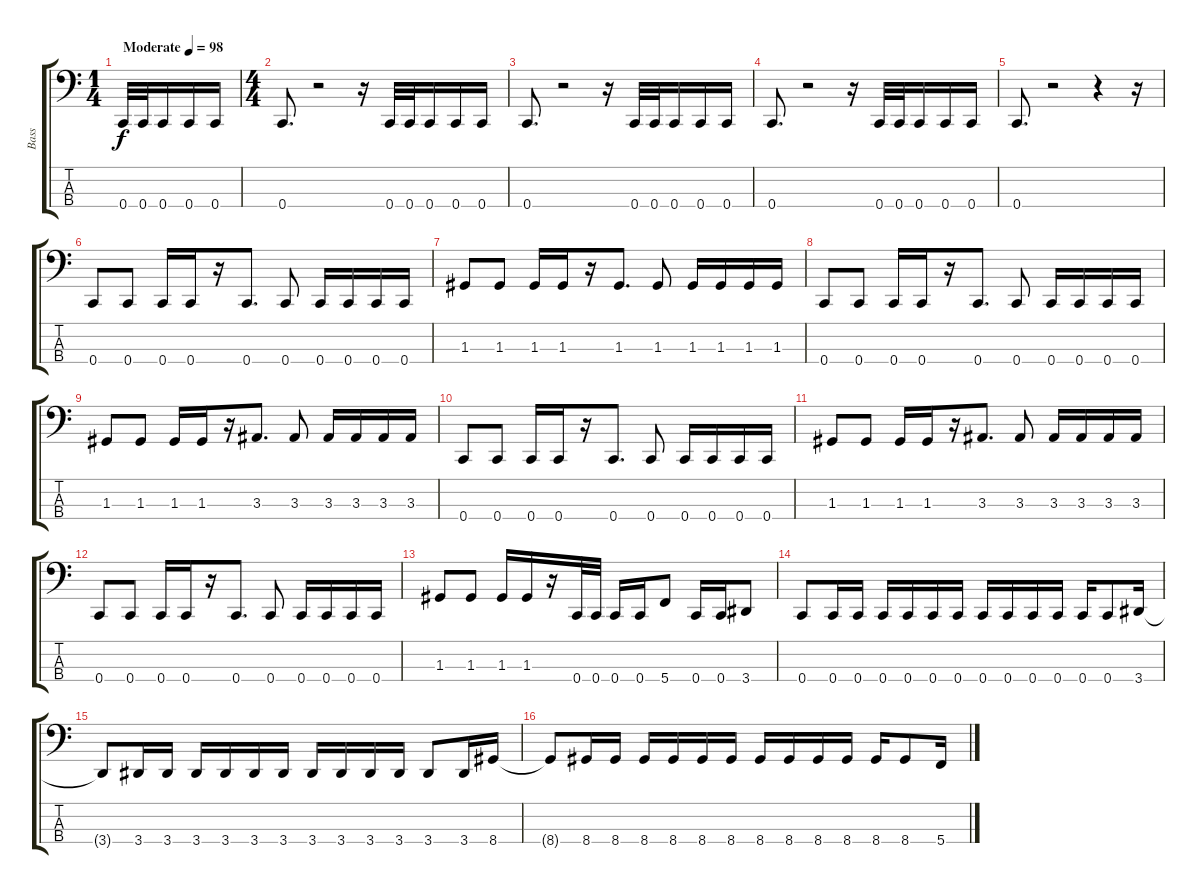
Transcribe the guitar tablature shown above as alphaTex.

\track ("Bass" "Bass") {instrument electricbassfinger}
\staff {score tabs}
\tuning (F2 C2 G1 C1) {hide}
\ts (1 4)
\tempo (98 "Moderate")
\clef f4
\ks c
0.4.32{dy f instrument electricbassfinger} 0.4.32 0.4.16 0.4.16 0.4.16 |
\ts (4 4)
0.4.8{d} r.2 r.16 0.4.32 0.4.32 0.4.16 0.4.16 0.4.16 |
0.4.8{d} r.2 r.16 0.4.32 0.4.32 0.4.16 0.4.16 0.4.16 |
0.4.8{d} r.2 r.16 0.4.32 0.4.32 0.4.16 0.4.16 0.4.16 |
0.4.8{d} r.2 r.4 r.16 |
0.4.8 0.4.8 0.4.16 0.4.16 r.16 0.4.8{d} 0.4.8 0.4.16 0.4.16 0.4.16 0.4.16 |
1.3.8 1.3.8 1.3.16 1.3.16 r.16 1.3.8{d} 1.3.8 1.3.16 1.3.16 1.3.16 1.3.16 |
0.4.8 0.4.8 0.4.16 0.4.16 r.16 0.4.8{d} 0.4.8 0.4.16 0.4.16 0.4.16 0.4.16 |
1.3.8 1.3.8 1.3.16 1.3.16 r.16 3.3.8{d} 3.3.8 3.3.16 3.3.16 3.3.16 3.3.16 |
0.4.8 0.4.8 0.4.16 0.4.16 r.16 0.4.8{d} 0.4.8 0.4.16 0.4.16 0.4.16 0.4.16 |
1.3.8 1.3.8 1.3.16 1.3.16 r.16 3.3.8{d} 3.3.8 3.3.16 3.3.16 3.3.16 3.3.16 |
0.4.8 0.4.8 0.4.16 0.4.16 r.16 0.4.8{d} 0.4.8 0.4.16 0.4.16 0.4.16 0.4.16 |
1.3.8 1.3.8 1.3.16 1.3.16 r.16 0.4.32 0.4.32 0.4.16 0.4.16 5.4.8 0.4.16 0.4.16 3.4.8 |
0.4.8 0.4.16 0.4.16 0.4.16 0.4.16 0.4.16 0.4.16 0.4.16 0.4.16 0.4.16 0.4.16 0.4.16 0.4.8 3.4.16 |
3.4{t}.8 3.4.16 3.4.16 3.4.16 3.4.16 3.4.16 3.4.16 3.4.16 3.4.16 3.4.16 3.4.16 3.4.8 3.4.16 8.4.16 |
8.4{t}.8 8.4.16 8.4.16 8.4.16 8.4.16 8.4.16 8.4.16 8.4.16 8.4.16 8.4.16 8.4.16 8.4.16 8.4.8 5.4.16
